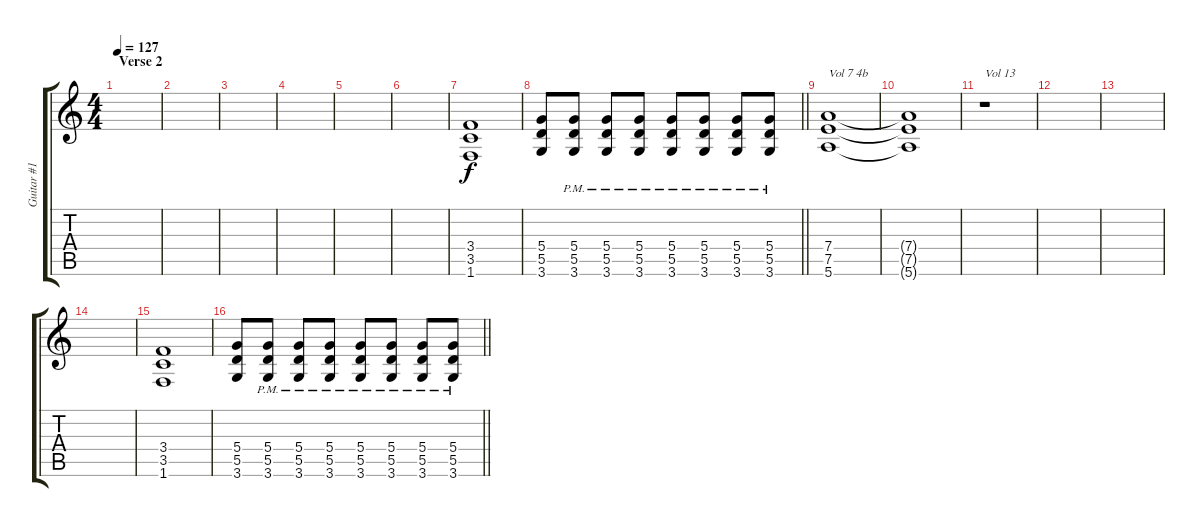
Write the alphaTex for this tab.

\track ("Guitar #1" "Guitar #1") {instrument overdrivenguitar}
\staff {score tabs}
\tuning (E4 B3 G3 D3 A2 E2) {hide}
\ts (4 4)
\section ("" "Verse 2")
\tempo 127
\clef g2
\ks c
|
|
|
|
|
|
(3.4 3.5 1.6).1 |
\barLineRight lightlight
(5.4 5.5 3.6).8 (5.4 5.5 3.6{pm}).8 (5.4{pm} 5.5{pm} 3.6{pm}).8 (5.4{pm} 5.5{pm} 3.6{pm}).8 (5.4{pm} 5.5{pm} 3.6{pm}).8 (5.4{pm} 5.5{pm} 3.6{pm}).8 (5.4{pm} 5.5{pm} 3.6{pm}).8 (5.4{pm} 5.5{pm} 3.6{pm}).8 |
(7.4 7.5 5.6).1{txt "Vol 7 4b" volume 7} |
(7.4{t} 7.5{t} 5.6{t}).1 |
r.1{txt "Vol 13" volume 13} |
|
|
|
(3.4 3.5 1.6).1 |
\barLineRight lightlight
(5.4 5.5 3.6).8 (5.4 5.5 3.6{pm}).8 (5.4{pm} 5.5{pm} 3.6{pm}).8 (5.4{pm} 5.5{pm} 3.6{pm}).8 (5.4{pm} 5.5{pm} 3.6{pm}).8 (5.4{pm} 5.5{pm} 3.6{pm}).8 (5.4{pm} 5.5{pm} 3.6{pm}).8 (5.4{pm} 5.5{pm} 3.6{pm}).8
